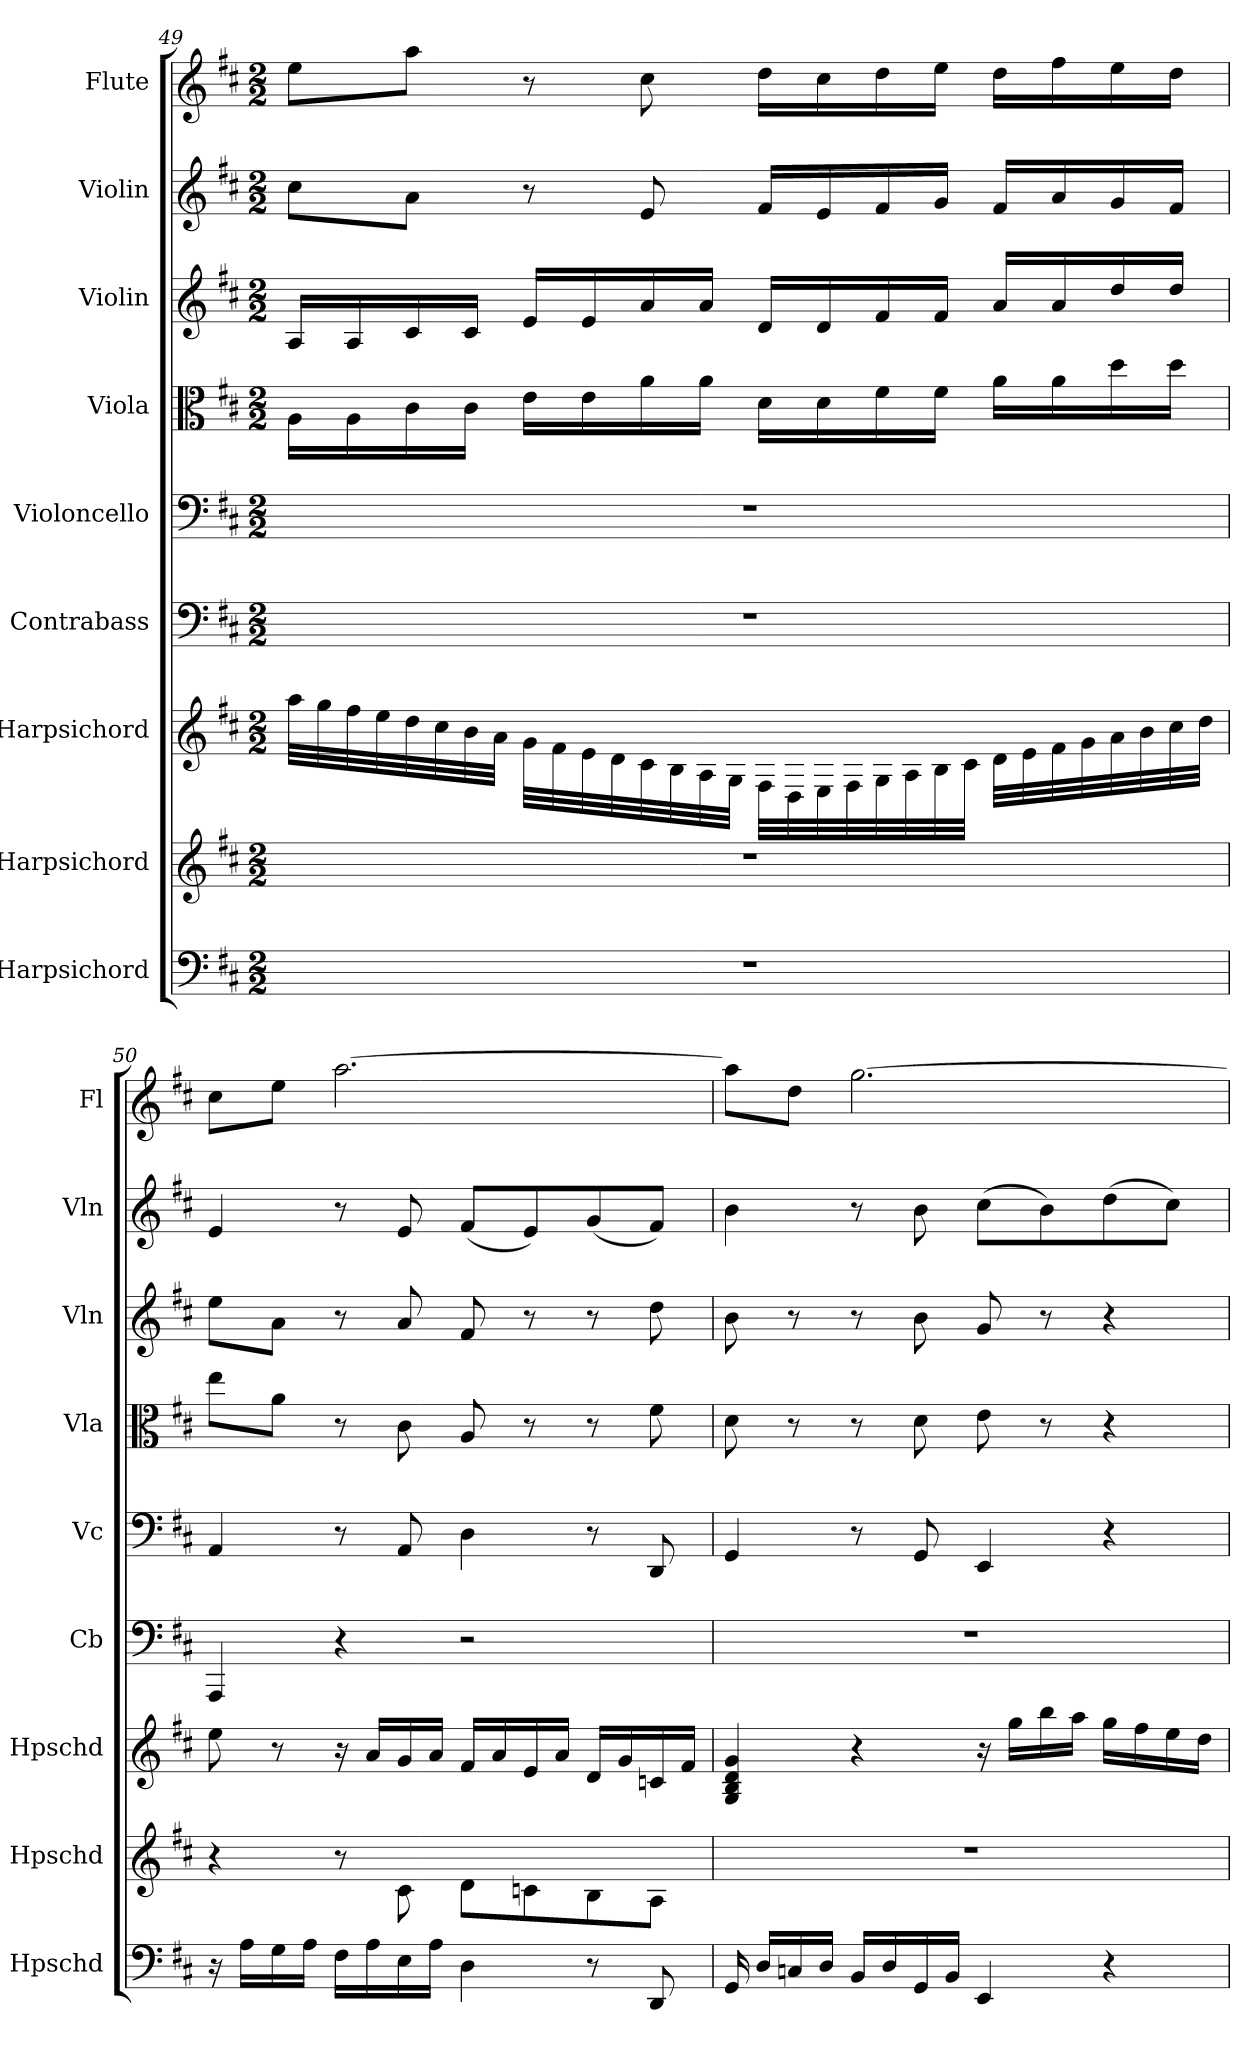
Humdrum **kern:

**kern	**kern	**kern	**kern	**kern	**kern	**kern	**kern	**kern
*part9	*part8	*part7	*part6	*part5	*part4	*part3	*part2	*part1
*staff9	*staff8	*staff7	*staff6	*staff5	*staff4	*staff3	*staff2	*staff1
*I"Harpsichord	*I"Harpsichord	*I"Harpsichord	*I"Contrabass	*I"Violoncello	*I"Viola	*I"Violin	*I"Violin	*I"Flute
*I'Hpschd	*I'Hpschd	*I'Hpschd	*I'Cb	*I'Vc	*I'Vla	*I'Vln	*I'Vln	*I'Fl
*clefF4	*clefG2	*clefG2	*clefF4	*clefF4	*clefC3	*clefG2	*clefG2	*clefG2
*	*	*	*ITrd7c12	*	*	*	*	*
*k[f#c#]	*k[f#c#]	*k[f#c#]	*k[f#c#]	*k[f#c#]	*k[f#c#]	*k[f#c#]	*k[f#c#]	*k[f#c#]
*D:	*D:	*D:	*D:	*D:	*D:	*D:	*D:	*D:
*M2/2	*M2/2	*M2/2	*M2/2	*M2/2	*M2/2	*M2/2	*M2/2	*M2/2
=49	=49	=49	=49	=49	=49	=49	=49	=49
1r	1r	32aa\LLL	1r	1r	16A\LL	16A/LL	8cc#\L	8ee\L
.	.	32gg\	.	.	.	.	.	.
.	.	32ff#\	.	.	16A\	16A/	.	.
.	.	32ee\	.	.	.	.	.	.
.	.	32dd\	.	.	16c#\	16c#/	8a\J	8aa\J
.	.	32cc#\	.	.	.	.	.	.
.	.	32b\	.	.	16c#\JJ	16c#/JJ	.	.
.	.	32a\JJJ	.	.	.	.	.	.
.	.	32g\LLL	.	.	16e\LL	16e/LL	8r	8r
.	.	32f#\	.	.	.	.	.	.
.	.	32e\	.	.	16e\	16e/	.	.
.	.	32d\	.	.	.	.	.	.
.	.	32c#\	.	.	16a\	16a/	8e/	8cc#\
.	.	32B\	.	.	.	.	.	.
.	.	32A\	.	.	16a\JJ	16a/JJ	.	.
.	.	32G\JJJ	.	.	.	.	.	.
.	.	32F#\LLL	.	.	16d\LL	16d/LL	16f#/LL	16dd\LL
.	.	32D\	.	.	.	.	.	.
.	.	32E\	.	.	16d\	16d/	16e/	16cc#\
.	.	32F#\	.	.	.	.	.	.
.	.	32G\	.	.	16f#\	16f#/	16f#/	16dd\
.	.	32A\	.	.	.	.	.	.
.	.	32B\	.	.	16f#\JJ	16f#/JJ	16g/JJ	16ee\JJ
.	.	32c#\JJJ	.	.	.	.	.	.
.	.	32d\LLL	.	.	16a\LL	16a/LL	16f#/LL	16dd\LL
.	.	32e\	.	.	.	.	.	.
.	.	32f#\	.	.	16a\	16a/	16a/	16ff#\
.	.	32g\	.	.	.	.	.	.
.	.	32a\	.	.	16dd\	16dd/	16g/	16ee\
.	.	32b\	.	.	.	.	.	.
.	.	32cc#\	.	.	16dd\JJ	16dd/JJ	16f#/JJ	16dd\JJ
.	.	32dd\JJJ	.	.	.	.	.	.
=50	=50	=50	=50	=50	=50	=50	=50	=50
16r	4r	8ee\	4AAAA/	4AA/	8ee\L	8ee\L	4e/	8cc#\L
16A\LL	.	.	.	.	.	.	.	.
16G\	.	8r	.	.	8a\J	8a\J	.	8ee\J
16A\JJ	.	.	.	.	.	.	.	.
16F#\LL	8r	16r	4r	8r	8r	8r	8r	[2.aa\
16A\	.	16a/LL	.	.	.	.	.	.
16E\	8c#\	16g/	.	8AA/	8c#\	8a/	8e/	.
16A\JJ	.	16a/JJ	.	.	.	.	.	.
4D\	8d\L	16f#/LL	2r	4D\	8A/	8f#/	(8f#/L	.
.	.	16a/	.	.	.	.	.	.
.	8cn\	16e/	.	.	8r	8r	8e/)	.
.	.	16a/JJ	.	.	.	.	.	.
8r	8B\	16d/LL	.	8r	8r	8r	(8g/	.
.	.	16g/	.	.	.	.	.	.
8DD/	8A\J	16cn/	.	8DD/	8f#\	8dd\	8f#/J)	.
.	.	16f#/JJ	.	.	.	.	.	.
=51	=51	=51	=51	=51	=51	=51	=51	=51
16GG/	1r	4g/ 4d/ 4B/ 4G/	1r	4GG/	8d\	8b\	4b\	8aa\L]
16D/LL	.	.	.	.	.	.	.	.
16Cn/	.	.	.	.	8r	8r	.	8dd\J
16D/JJ	.	.	.	.	.	.	.	.
16BB/LL	.	4r	.	8r	8r	8r	8r	[2.gg\
16D/	.	.	.	.	.	.	.	.
16GG/	.	.	.	8GG/	8d\	8b\	8b\	.
16BB/JJ	.	.	.	.	.	.	.	.
4EE/	.	16r	.	4EE/	8e\	8g/	(8cc#\L	.
.	.	16gg\LL	.	.	.	.	.	.
.	.	16bb\	.	.	8r	8r	8b\)	.
.	.	16aa\JJ	.	.	.	.	.	.
4r	.	16gg\LL	.	4r	4r	4r	(8dd\	.
.	.	16ff#\	.	.	.	.	.	.
.	.	16ee\	.	.	.	.	8cc#\J)	.
.	.	16dd\JJ	.	.	.	.	.	.
=	=	=	=	=	=	=	=	=
*-	*-	*-	*-	*-	*-	*-	*-	*-
